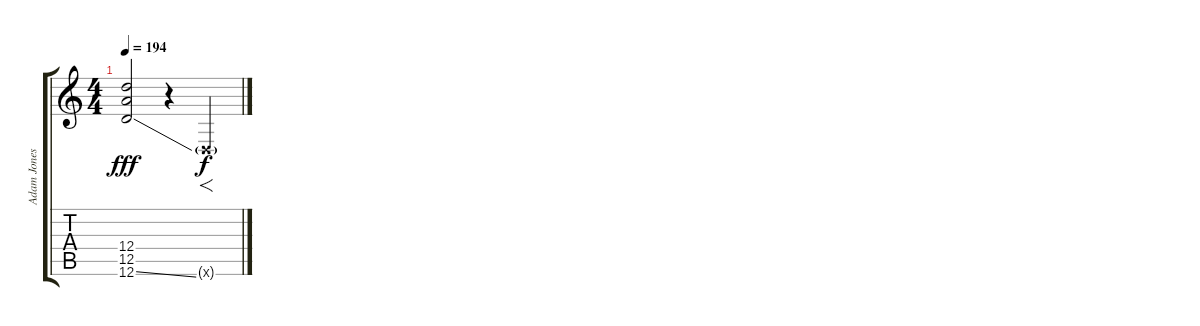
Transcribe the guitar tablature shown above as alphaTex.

\track ("Adam Jones" "Adam Jones") {instrument distortionguitar}
\staff {score tabs}
\tuning (E4 B3 G3 D3 A2 D2) {hide}
\ts (4 4)
\tempo 194
\clef g2
\ks c
(12.4{t} 12.5{t} 12.6{ss t}).2{dy fff} r.4 0.6{g x}.4{f dy f}
